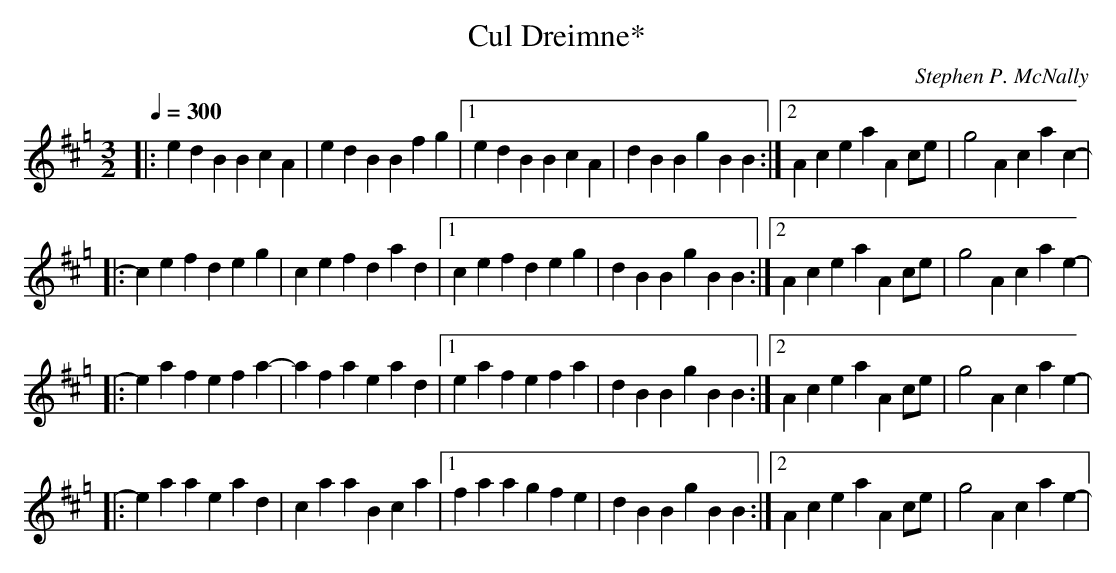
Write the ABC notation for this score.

X:1
T:Cul Dreimne*
M:3/2
L:1/4
Q:300
C:Stephen P. McNally
K:Hp
|:edBBcA|edBBfg|1edBBcA|dBBgBB:|2AceaAc/2e/2|g2Acac-|!
|:cefdeg|cefdad|1cefdeg|dBBgBB:|2AceaAc/2e/2|g2Acae-|!
|:eafefa-|afaead|1eafefa|dBBgBB:|2AceaAc/2e/2|g2Acae-|!
|:eaaead|caaBca|1faagfe|dBBgBB:|2AceaAc/2e/2|g2Acae-|!
